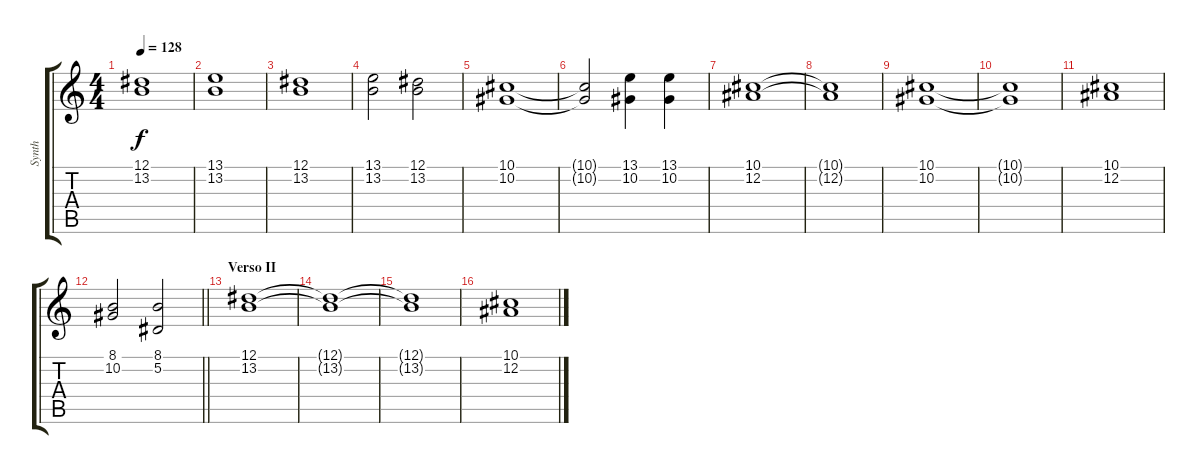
\track ("Synth" "Synth") {instrument rockorgan}
\staff {score tabs}
\tuning (Eb4 Bb3 Gb3 Db3 Ab2 Eb2) {hide}
\ts (4 4)
\tempo 128
\clef g2
\ks c
(12.1 13.2).1{dy f} |
(13.1 13.2).1 |
(12.1 13.2).1 |
(13.1 13.2).2 (12.1 13.2).2 |
(10.1 10.2).1 |
(10.1{t} 10.2{t}).2 (13.1 10.2).4 (13.1 10.2).4 |
(10.1 12.2).1 |
(10.1{t} 12.2{t}).1 |
(10.1 10.2).1 |
(10.1{t} 10.2{t}).1 |
(10.1 12.2).1 |
\barLineRight lightlight
(8.1 10.2).2 (8.1 5.2).2 |
\section ("" "Verso II")
(12.1 13.2).1 |
(12.1{t} 13.2{t}).1 |
(12.1{t} 13.2{t}).1 |
(10.1 12.2).1
